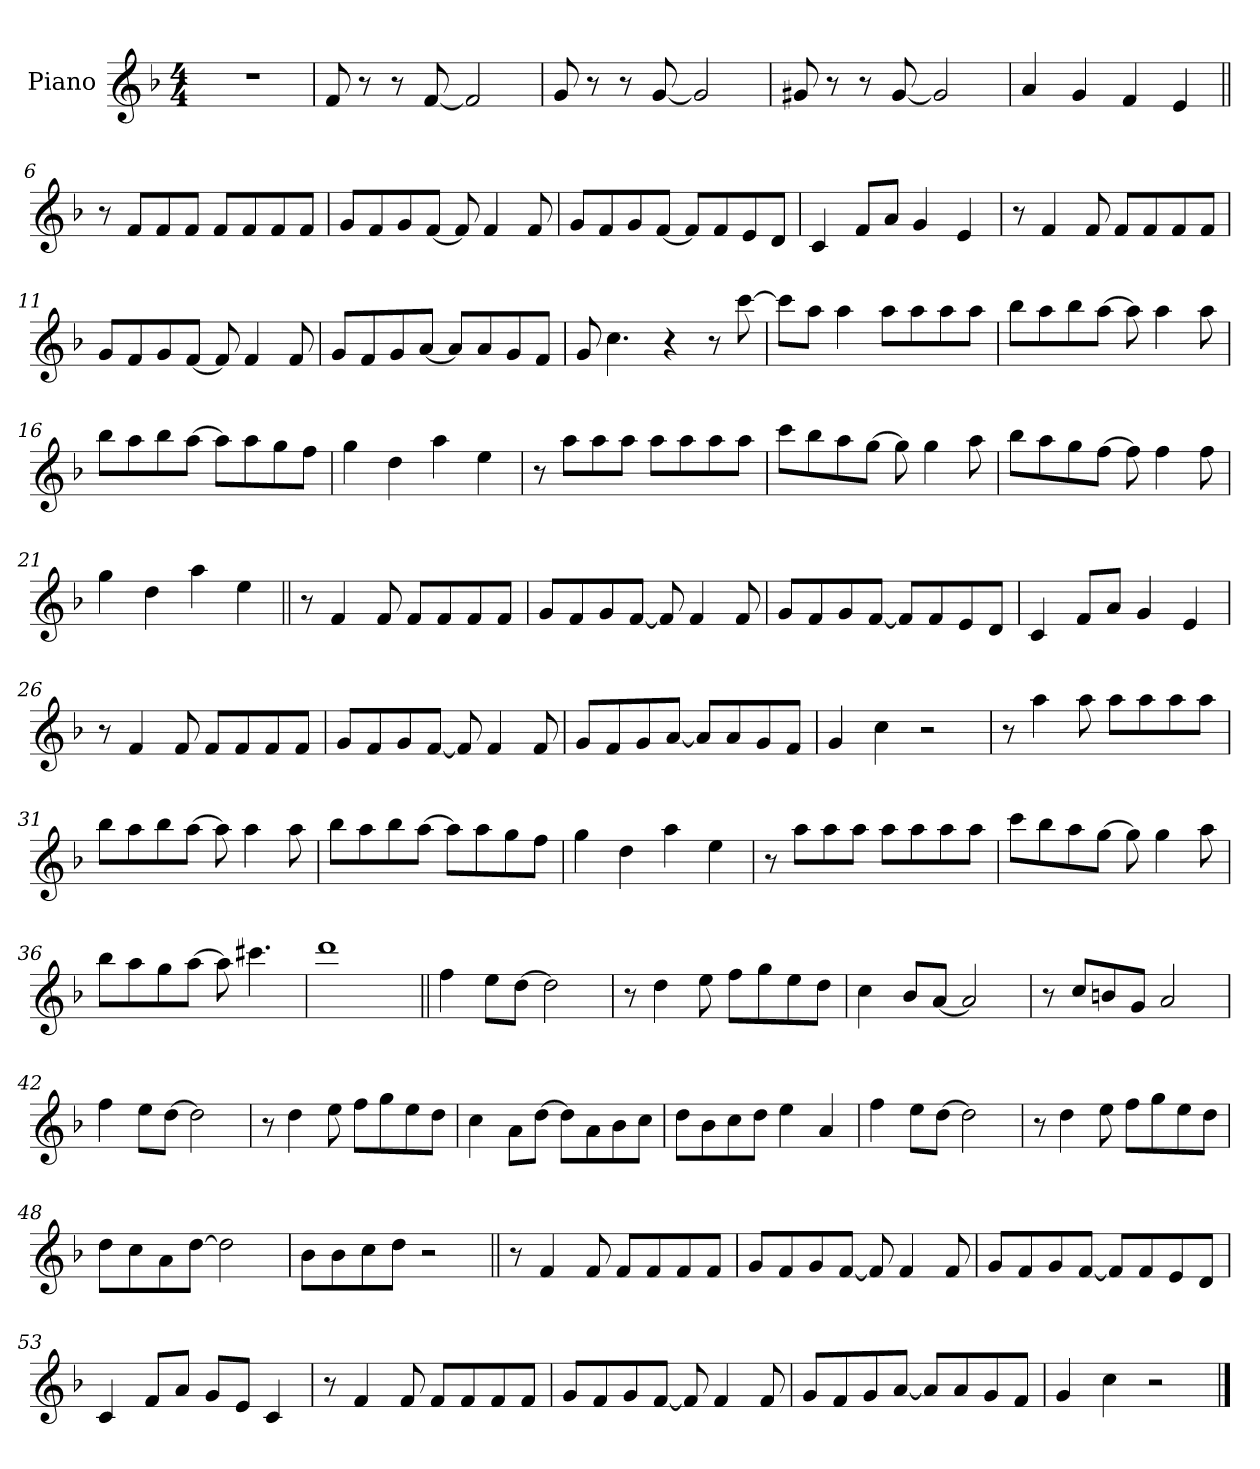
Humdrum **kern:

**kern
*part1
*staff1
*I"Piano
*I'Pno.
*clefG2
*k[b-]
*M4/4
*MM190
=1
1r
=2
8f
8r
8r
[8f
2f]
=3
8g
8r
8r
[8g
2g]
=4
8g#X
8r
8r
[8g#
2g#]
=5
4a
4g
4f
4e
=6||
8r
8fL
8f
8fJ
8fL
8f
8f
8fJ
=7
8gL
8f
8g
[8fJ
8f]
4f
8f
=8
8gL
8f
8g
[8fJ
8fL]
8f
8e
8dJ
=9
4c
8fL
8aJ
4g
4e
=10
8r
4f
8f
8fL
8f
8f
8fJ
=11
8gL
8f
8g
[8fJ
8f]
4f
8f
=12
8gL
8f
8g
[8aJ
8aL]
8a
8g
8fJ
=13
8g
4.cc
4r
8r
[8ccc
=14
8cccL]
8aaJ
4aa
8aaL
8aa
8aa
8aaJ
=15
8bb-L
8aa
8bb-
[8aaJ
8aa]
4aa
8aa
=16
8bb-L
8aa
8bb-
[8aaJ
8aaL]
8aa
8gg
8ffJ
=17
4gg
4dd
4aa
4ee
=18
8r
8aaL
8aa
8aaJ
8aaL
8aa
8aa
8aaJ
=19
8cccL
8bb-
8aa
[8ggJ
8gg]
4gg
8aa
=20
8bb-L
8aa
8gg
[8ffJ
8ff]
4ff
8ff
=21
4gg
4dd
4aa
4ee
=22||
8r
4f
8f
8fL
8f
8f
8fJ
=23
8gL
8f
8g
[8fJ
8f]
4f
8f
=24
8gL
8f
8g
[8fJ
8fL]
8f
8e
8dJ
=25
4c
8fL
8aJ
4g
4e
=26
8r
4f
8f
8fL
8f
8f
8fJ
=27
8gL
8f
8g
[8fJ
8f]
4f
8f
=28
8gL
8f
8g
[8aJ
8aL]
8a
8g
8fJ
=29
4g
4cc
2r
=30
8r
4aa
8aa
8aaL
8aa
8aa
8aaJ
=31
8bb-L
8aa
8bb-
[8aaJ
8aa]
4aa
8aa
=32
8bb-L
8aa
8bb-
[8aaJ
8aaL]
8aa
8gg
8ffJ
=33
4gg
4dd
4aa
4ee
=34
8r
8aaL
8aa
8aaJ
8aaL
8aa
8aa
8aaJ
=35
8cccL
8bb-
8aa
[8ggJ
8gg]
4gg
8aa
=36
8bb-L
8aa
8gg
[8aaJ
8aa]
4.ccc#X
=37
1ddd
=38||
4ff
8eeL
[8ddJ
2dd]
=39
8r
4dd
8ee
8ffL
8gg
8ee
8ddJ
=40
4cc
8b-L
[8aJ
2a]
=41
8r
8ccL
8bn
8gJ
2a
=42
4ff
8eeL
[8ddJ
2dd]
=43
8r
4dd
8ee
8ffL
8gg
8ee
8ddJ
=44
4cc
8aL
[8ddJ
8ddL]
8a
8b-
8ccJ
=45
8ddL
8b-
8cc
8ddJ
4ee
4a
=46
4ff
8eeL
[8ddJ
2dd]
=47
8r
4dd
8ee
8ffL
8gg
8ee
8ddJ
=48
8ddL
8cc
8a
[8ddJ
2dd]
=49
8b-L
8b-
8cc
8ddJ
2r
=50||
8r
4f
8f
8fL
8f
8f
8fJ
=51
8gL
8f
8g
[8fJ
8f]
4f
8f
=52
8gL
8f
8g
[8fJ
8fL]
8f
8e
8dJ
=53
4c
8fL
8aJ
8gL
8eJ
4c
=54
8r
4f
8f
8fL
8f
8f
8fJ
=55
8gL
8f
8g
[8fJ
8f]
4f
8f
=56
8gL
8f
8g
[8aJ
8aL]
8a
8g
8fJ
=57
4g
4cc
2r
==
*-
